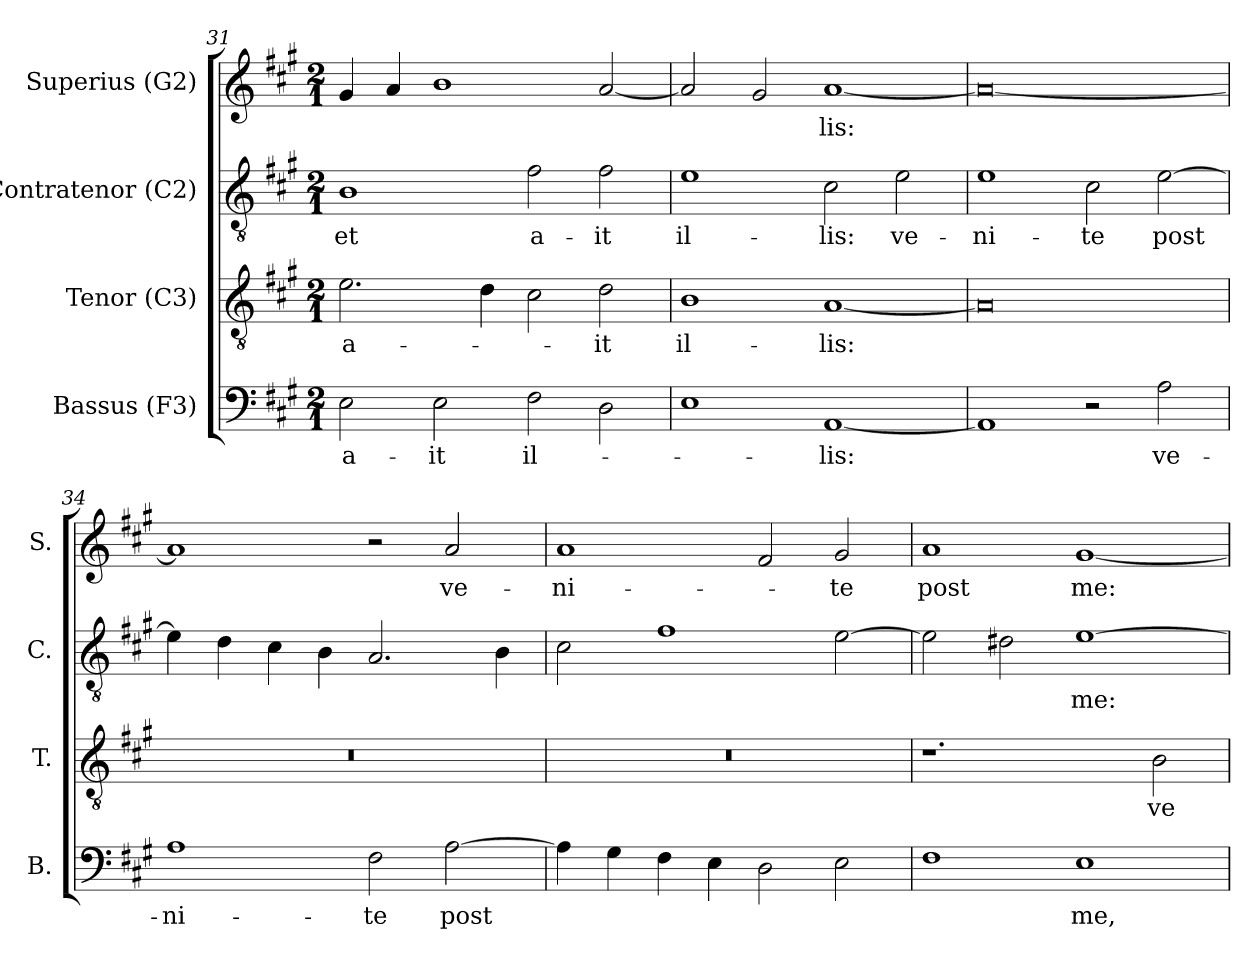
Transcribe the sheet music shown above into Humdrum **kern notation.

**kern	**text	**kern	**text	**kern	**text	**kern	**text
*part4	*part4	*part3	*part3	*part2	*part2	*part1	*part1
*staff4	*staff4	*staff3	*staff3	*staff2	*staff2	*staff1	*staff1
*I"Bassus (F3)	*	*I"Tenor (C3)	*	*I"Contratenor (C2)	*	*I"Superius (G2)	*
*I'B.	*	*I'T.	*	*I'C.	*	*I'S.	*
*clefF4	*	*clefGv2	*	*clefGv2	*	*clefG2	*
*	*	*ITrd7c12	*	*ITrd7c12	*	*	*
*k[f#c#g#]	*	*k[f#c#g#]	*	*k[f#c#g#]	*	*k[f#c#g#]	*
*A:	*	*A:	*	*A:	*	*A:	*
*M2/1	*	*M2/1	*	*M2/1	*	*M2/1	*
=31	=31	=31	=31	=31	=31	=31	=31
!	!LO:LY:b:color=#000000	!	!	!	!	!	!
!	!	!	!LO:LY:b:color=#000000	!	!	!	!
!	!	!	!	!	!LO:LY:b:color=#000000	!	!
2Ei\	a-	2.Ei\	a-	1BBi	et	4g#i/	.
.	.	.	.	.	.	4ai/	.
!	!LO:LY:b:color=#000000	!	!	!	!	!	!
2Ei\	-it	.	.	.	.	1bi	.
.	.	4Di\	.	.	.	.	.
!	!LO:LY:b:color=#000000	!	!	!	!	!	!
!	!	!	!	!	!LO:LY:b:color=#000000	!	!
2F#i\	il-	2C#i\	.	2F#i\	a-	.	.
!	!	!	!LO:LY:b:color=#000000	!	!	!	!
!	!	!	!	!	!LO:LY:b:color=#000000	!	!
2Di\	.	2Di\	-it	2F#i\	-it	[2ai/	.
=32	=32	=32	=32	=32	=32	=32	=32
!	!	!	!LO:LY:b:color=#000000	!	!	!	!
!	!	!	!	!	!LO:LY:b:color=#000000	!	!
1Ei	.	1BBi	il-	1Ei	il-	2ai/]	.
.	.	.	.	.	.	2g#i/	.
!	!LO:LY:b:color=#000000	!	!	!	!	!	!
!	!	!	!LO:LY:b:color=#000000	!	!	!	!
!	!	!	!	!	!LO:LY:b:color=#000000	!	!
!	!	!	!	!	!	!	!LO:LY:b:color=#000000
[1AAi	-lis:	[1AAi	-lis:	2C#i\	-lis:	[1ai	-lis:
!	!	!	!	!	!LO:LY:b:color=#000000	!	!
.	.	.	.	2Ei\	ve-	.	.
=33	=33	=33	=33	=33	=33	=33	=33
!	!	!	!	!	!LO:LY:b:color=#000000	!	!
1AAi]	.	0AAi]	.	1Ei	-ni-	0ai_	.
!	!	!	!	!	!LO:LY:b:color=#000000	!	!
2r	.	.	.	2C#i\	-te	.	.
!	!LO:LY:b:color=#000000	!	!	!	!	!	!
!	!	!	!	!	!LO:LY:b:color=#000000	!	!
2Ai\	ve-	.	.	[2Ei\	post	.	.
=34	=34	=34	=34	=34	=34	=34	=34
!	!LO:LY:b:color=#000000	!LO:N:vis=1	!	!	!	!	!
1Ai	-ni-	0r	.	4Ei\]	.	1ai]	.
.	.	.	.	4Di\	.	.	.
.	.	.	.	4C#i\	.	.	.
.	.	.	.	4BBi\	.	.	.
!	!LO:LY:b:color=#000000	!	!	!	!	!	!
2F#i\	-te	.	.	2.AAi/	.	2r	.
!	!LO:LY:b:color=#000000	!	!	!	!	!	!
!	!	!	!	!	!	!	!LO:LY:b:color=#000000
[2Ai\	post	.	.	.	.	2ai/	ve-
.	.	.	.	4BBi\	.	.	.
!!LO:LB:g=z
=35	=35	=35	=35	=35	=35	=35	=35
!	!	!LO:N:vis=1	!	!	!	!	!
!	!	!	!	!	!	!	!LO:LY:b:color=#000000
4Ai\]	.	0r	.	2C#i\	.	1ai	-ni-
4G#i\	.	.	.	.	.	.	.
4F#i\	.	.	.	1F#i	.	.	.
4Ei\	.	.	.	.	.	.	.
2Di\	.	.	.	.	.	2f#i/	.
!	!	!	!	!	!	!	!LO:LY:b:color=#000000
2Ei\	.	.	.	[2Ei\	.	2g#i/	-te
=36	=36	=36	=36	=36	=36	=36	=36
!	!	!	!	!	!	!	!LO:LY:b:color=#000000
1F#i	.	1.r	.	2Ei\]	.	1ai	post
.	.	.	.	2D#i\	.	.	.
!	!LO:LY:b:color=#000000	!	!	!	!	!	!
!	!	!	!	!	!LO:LY:b:color=#000000	!	!
!	!	!	!	!	!	!	!LO:LY:b:color=#000000
1Ei	me,	.	.	[1Ei	me:	[1g#i	me:
!	!	!	!LO:LY:b:color=#000000	!	!	!	!
.	.	2BBi\	ve-	.	.	.	.
=	=	=	=	=	=	=	=
*-	*-	*-	*-	*-	*-	*-	*-
